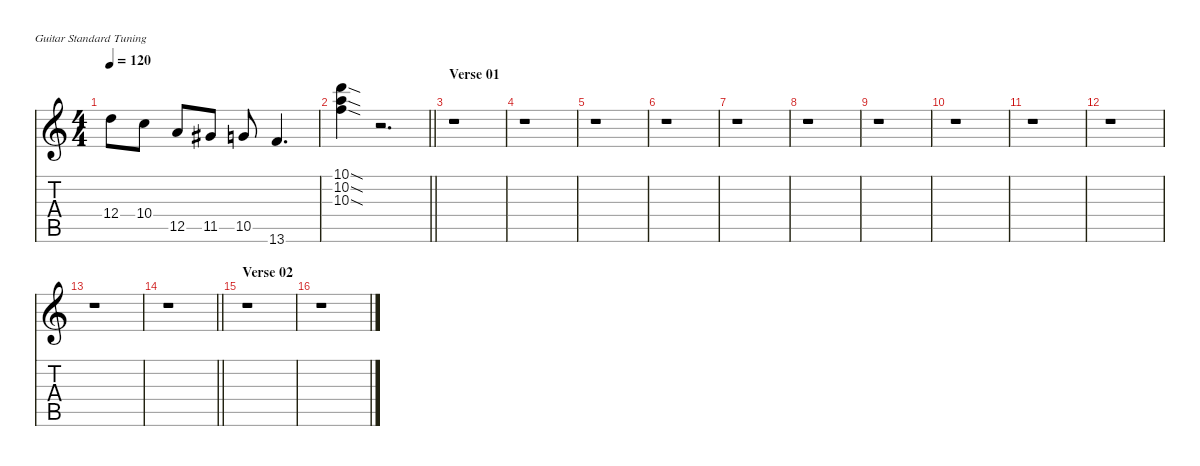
\defaultSystemsLayout 4
\hideDynamics
\bracketExtendMode nobrackets
\singleTrackTrackNamePolicy hidden
\multiTrackTrackNamePolicy hidden
\firstSystemTrackNameMode fullname
\firstSystemTrackNameOrientation horizontal
\otherSystemsTrackNameOrientation horizontal
\track ("Santana - Solo" "dist.guit.") {mute instrument distortionguitar}
\staff {score tabs}
\tuning (E4 B3 G3 D3 A2 E2)
\ts (4 4)
\tempo 120
\clef g2
\ks c
12.4.8{dy f beam Down} 10.4.8{beam Down} 12.5.8{beam Up} 11.5{acc #}.8{beam Up} 10.5.8{beam Up} 13.6.4{d beam Up} |
\barLineRight lightlight
(10.1{sod} 10.2{sod} 10.3{sod}).4{beam Down} r.2{d beam Down} |
\section ("" "Verse 01")
r.1{beam Down} |
r.1{beam Down} |
r.1{beam Down} |
r.1{beam Down} |
r.1{beam Down} |
r.1{beam Down} |
r.1{beam Down} |
r.1{beam Down} |
r.1{beam Down} |
r.1{beam Down} |
r.1{beam Down} |
\barLineRight lightlight
r.1{beam Down} |
\section ("" "Verse 02")
r.1{beam Down} |
r.1{beam Down}
